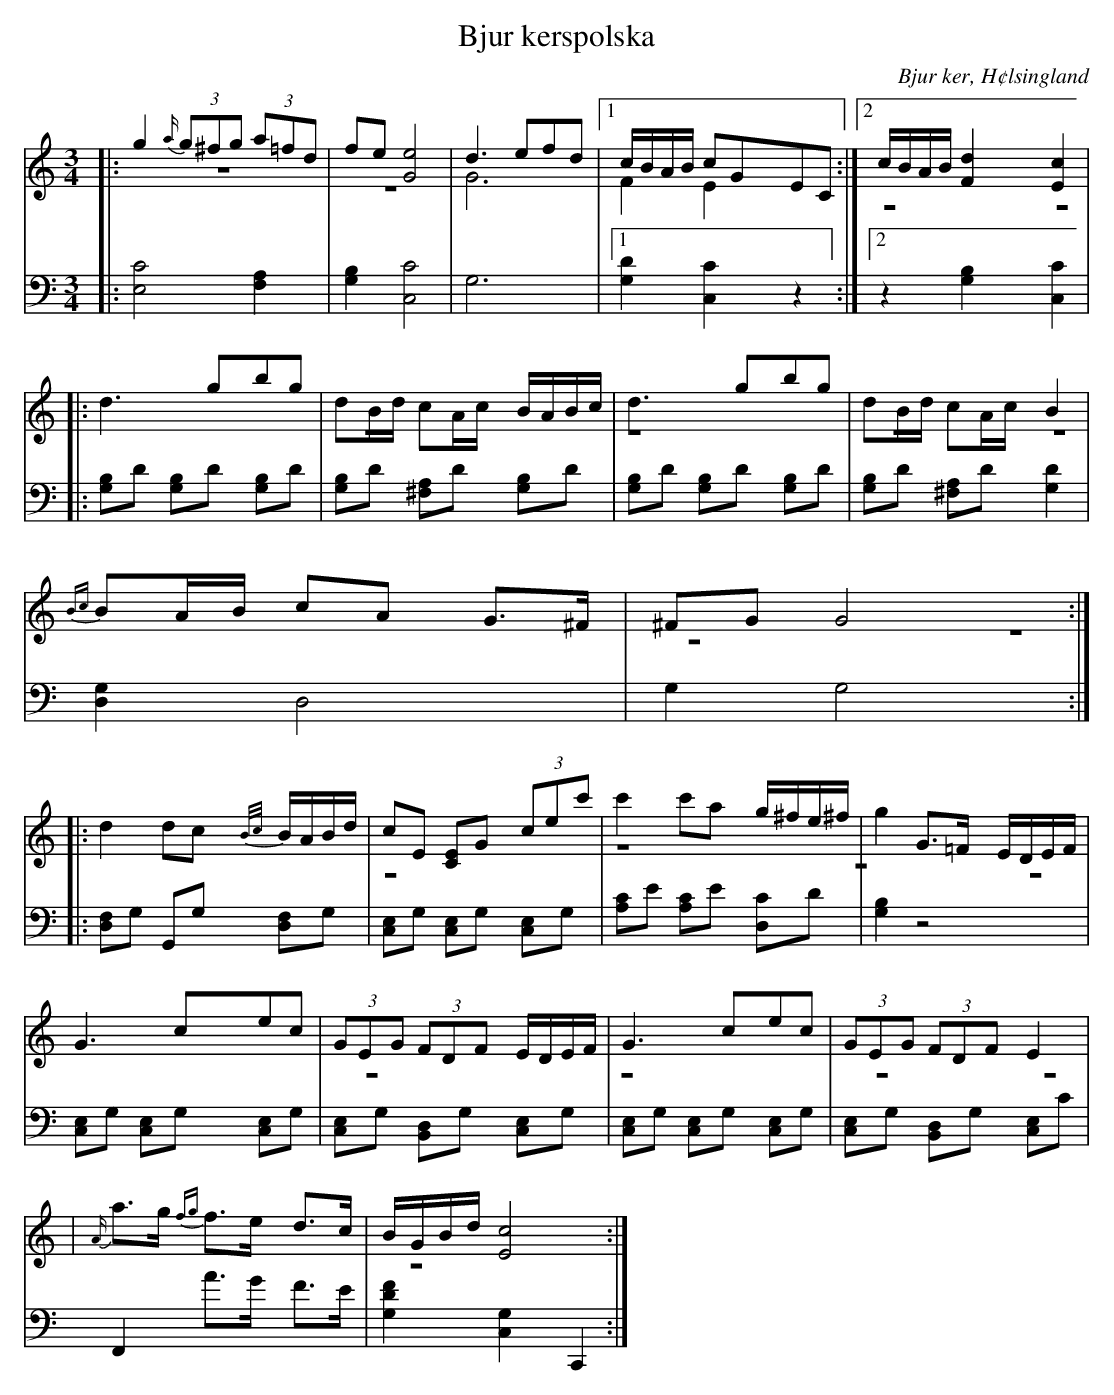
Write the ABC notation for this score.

X:1
T: Bjur kerspolska
O: Bjur ker, H¢lsingland
M: 3/4
L: 1/8
K: C
V:1
V:2 merge
V:3
V:4 merge
V: 1
|:g2 {a/} (3g^fg (3a=fd|fe [G4e4]|d3 efd|1c/B/A/B/ cGEC:|2 c/B/A/B/ [F2d2][E2c2]|
|:d3 gbg| dB/d/ cA/c/ B/A/B/c/| d3 gbg| dB/d/ cA/c/ B2|
{Bc}BA/B/ cA G>^F| ^FG G4 :|
|:d2 dc {B/c/}B/A/B/d/|cE [CE]G (3cec'|c'2 c'a g/^f/e/^f/|g2 G>=F E/D/E/F/|
G3 cec|(3GEG (3FDF E/D/E/F/|G3 cec|(3GEG (3FDF E2|
|{A/}a>g {fg}f>e d>c|B/G/B/d/ [E4c4]:|
V:2
|:z6|z6|G6|1F2 E2:|2 z6|
|:z6|z6|z6| z6|
z6|z6:|
|:z6|z6|z6| z6|z6|
|:z6|z6|z6| z6|z6:|
V:3 clef=bass
|:[E,4C4] [F,2A,2]|[G,2B,2] [C,4C4]|G,6|1[G,2D2][C,2C2] z2:|2 z2 [G,2B,2][C,2C2]|
|:[G,B,]D [G,B,]D [G,B,]D|[G,B,]D [^F,A,]D [G,B,]D|[G,B,]D [G,B,]D [G,B,]D|[G,B,]D [^F,A,]D [G,2D2]|
[D,2G,2] D,4|G,2 G,4:|
|:[D,F,]G, G,,G, [D,F,]G,|[C,E,]G, [C,E,]G, [C,E,]G,|[A,C]E [A,C]E [D,C]D| [G,2B,2] z4|
[C,E,]G, [C,E,]G, [C,E,]G,|[C,E,]G, [B,,D,]G, [C,E,]G,|[C,E,]G, [C,E,]G, [C,E,]G,|[C,E,]G, [B,,D,]G, [C,E,]C| F,,2 A>G F>E|[G,2D2F2] [C,2G,2] C,,2:|
